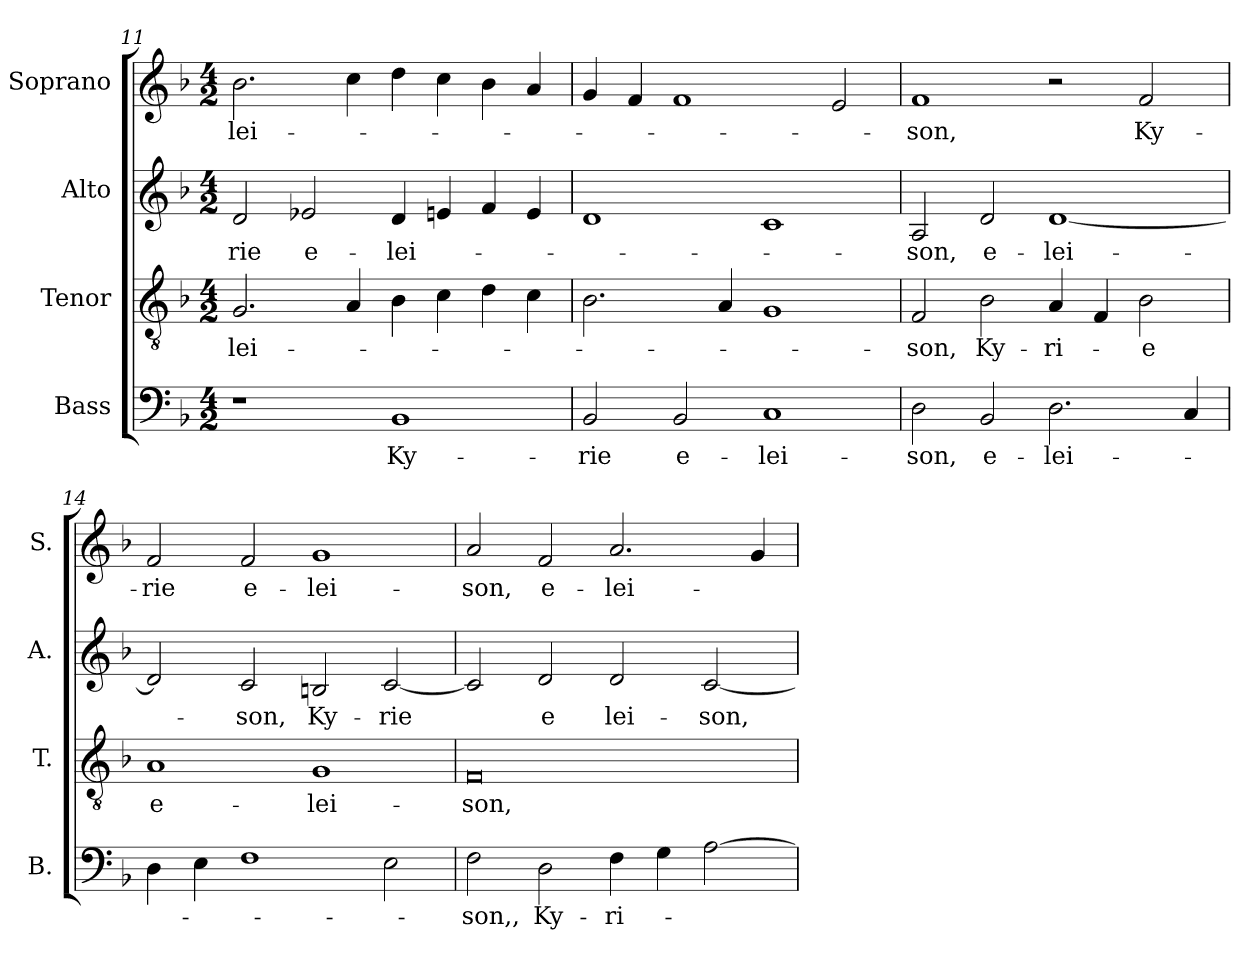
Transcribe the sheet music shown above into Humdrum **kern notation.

**kern	**text	**kern	**text	**kern	**text	**kern	**text
*part4	*part4	*part3	*part3	*part2	*part2	*part1	*part1
*staff4	*staff4	*staff3	*staff3	*staff2	*staff2	*staff1	*staff1
*I"Bass	*	*I"Tenor	*	*I"Alto	*	*I"Soprano	*
*I'B.	*	*I'T.	*	*I'A.	*	*I'S.	*
*clefF4	*	*clefGv2	*	*clefG2	*	*clefG2	*
*	*	*ITrd7c12	*	*	*	*	*
*k[b-]	*	*k[b-]	*	*k[b-]	*	*k[b-]	*
*F:	*	*F:	*	*F:	*	*F:	*
*M4/2	*	*M4/2	*	*M4/2	*	*M4/2	*
=11	=11	=11	=11	=11	=11	=11	=11
!	!	!	!LO:LY:b:color=#000000	!	!	!	!
!	!	!	!	!	!LO:LY:b:color=#000000	!	!
!	!	!	!	!	!	!	!LO:LY:b:color=#000000
1r	.	2.GGi/	-lei-	2di/	-rie	2.b-i\	-lei-
!	!	!	!	!	!LO:LY:b:color=#000000	!	!
.	.	.	.	2e-Xi/	e-	.	.
.	.	4AAi/	.	.	.	4cci\	.
!	!LO:LY:b:color=#000000	!	!	!	!	!	!
!	!	!	!	!	!LO:LY:b:color=#000000	!	!
1BB-i	Ky-	4BB-i\	.	4di/	-lei-	4ddi\	.
.	.	4Ci\	.	4eni/	.	4cci\	.
.	.	4Di\	.	4fi/	.	4b-i\	.
.	.	4Ci\	.	4ei/	.	4ai/	.
=12	=12	=12	=12	=12	=12	=12	=12
!	!LO:LY:b:color=#000000	!	!	!	!	!	!
2BB-i/	-rie	2.BB-i\	.	1di	.	4gi/	.
.	.	.	.	.	.	4fi/	.
!	!LO:LY:b:color=#000000	!	!	!	!	!	!
2BB-i/	e-	.	.	.	.	1fi	.
.	.	4AAi/	.	.	.	.	.
!	!LO:LY:b:color=#000000	!	!	!	!	!	!
1Ci	-lei-	1GGi	.	1ci	.	.	.
.	.	.	.	.	.	2ei/	.
!!LO:LB:g=z
=13	=13	=13	=13	=13	=13	=13	=13
!	!LO:LY:b:color=#000000	!	!	!	!	!	!
!	!	!	!LO:LY:b:color=#000000	!	!	!	!
!	!	!	!	!	!LO:LY:b:color=#000000	!	!
!	!	!	!	!	!	!	!LO:LY:b:color=#000000
2Di\	-son,	2FFi/	-son,	2Ai/	-son,	1fi	-son,
!	!LO:LY:b:color=#000000	!	!	!	!	!	!
!	!	!	!LO:LY:b:color=#000000	!	!	!	!
!	!	!	!	!	!LO:LY:b:color=#000000	!	!
2BB-i/	e-	2BB-i\	Ky-	2di/	e-	.	.
!	!LO:LY:b:color=#000000	!	!	!	!	!	!
!	!	!	!LO:LY:b:color=#000000	!	!	!	!
!	!	!	!	!	!LO:LY:b:color=#000000	!	!
2.Di\	-lei-	4AAi/	-ri-	[1di	-lei-	2r	.
.	.	4FFi/	.	.	.	.	.
!	!	!	!LO:LY:b:color=#000000	!	!	!	!
!	!	!	!	!	!	!	!LO:LY:b:color=#000000
.	.	2BB-i\	-e	.	.	2fi/	Ky-
4Ci/	.	.	.	.	.	.	.
=14	=14	=14	=14	=14	=14	=14	=14
!	!	!	!LO:LY:b:color=#000000	!	!	!	!
!	!	!	!	!	!	!	!LO:LY:b:color=#000000
4Di\	.	1AAi	e-	2di/]	.	2fi/	-rie
4Ei\	.	.	.	.	.	.	.
!	!	!	!	!	!LO:LY:b:color=#000000	!	!
!	!	!	!	!	!	!	!LO:LY:b:color=#000000
1Fi	.	.	.	2ci/	-son,	2fi/	e-
!	!	!	!LO:LY:b:color=#000000	!	!	!	!
!	!	!	!	!	!LO:LY:b:color=#000000	!	!
!	!	!	!	!	!	!	!LO:LY:b:color=#000000
.	.	1GGi	-lei-	2Bni/	Ky-	1gi	-lei-
!	!	!	!	!	!LO:LY:b:color=#000000	!	!
2Ei\	.	.	.	[2ci/	-rie	.	.
=15	=15	=15	=15	=15	=15	=15	=15
!	!LO:LY:b:color=#000000	!	!	!	!	!	!
!	!	!	!LO:LY:b:color=#000000	!	!	!	!
!	!	!	!	!	!	!	!LO:LY:b:color=#000000
2Fi\	-son,,	0FFi	-son,	2ci/]	.	2ai/	-son,
!	!LO:LY:b:color=#000000	!	!	!	!	!	!
!	!	!	!	!	!LO:LY:b:color=#000000	!	!
!	!	!	!	!	!	!	!LO:LY:b:color=#000000
2Di\	Ky-	.	.	2di/	e	2fi/	e-
!	!LO:LY:b:color=#000000	!	!	!	!	!	!
!	!	!	!	!	!LO:LY:b:color=#000000	!	!
!	!	!	!	!	!	!	!LO:LY:b:color=#000000
4Fi\	-ri-	.	.	2di/	lei-	2.ai/	-lei-
4Gi\	.	.	.	.	.	.	.
!	!	!	!	!	!LO:LY:b:color=#000000	!	!
[2Ai\	.	.	.	[2ci/	-son,	.	.
.	.	.	.	.	.	4gi/	.
=	=	=	=	=	=	=	=
*-	*-	*-	*-	*-	*-	*-	*-
